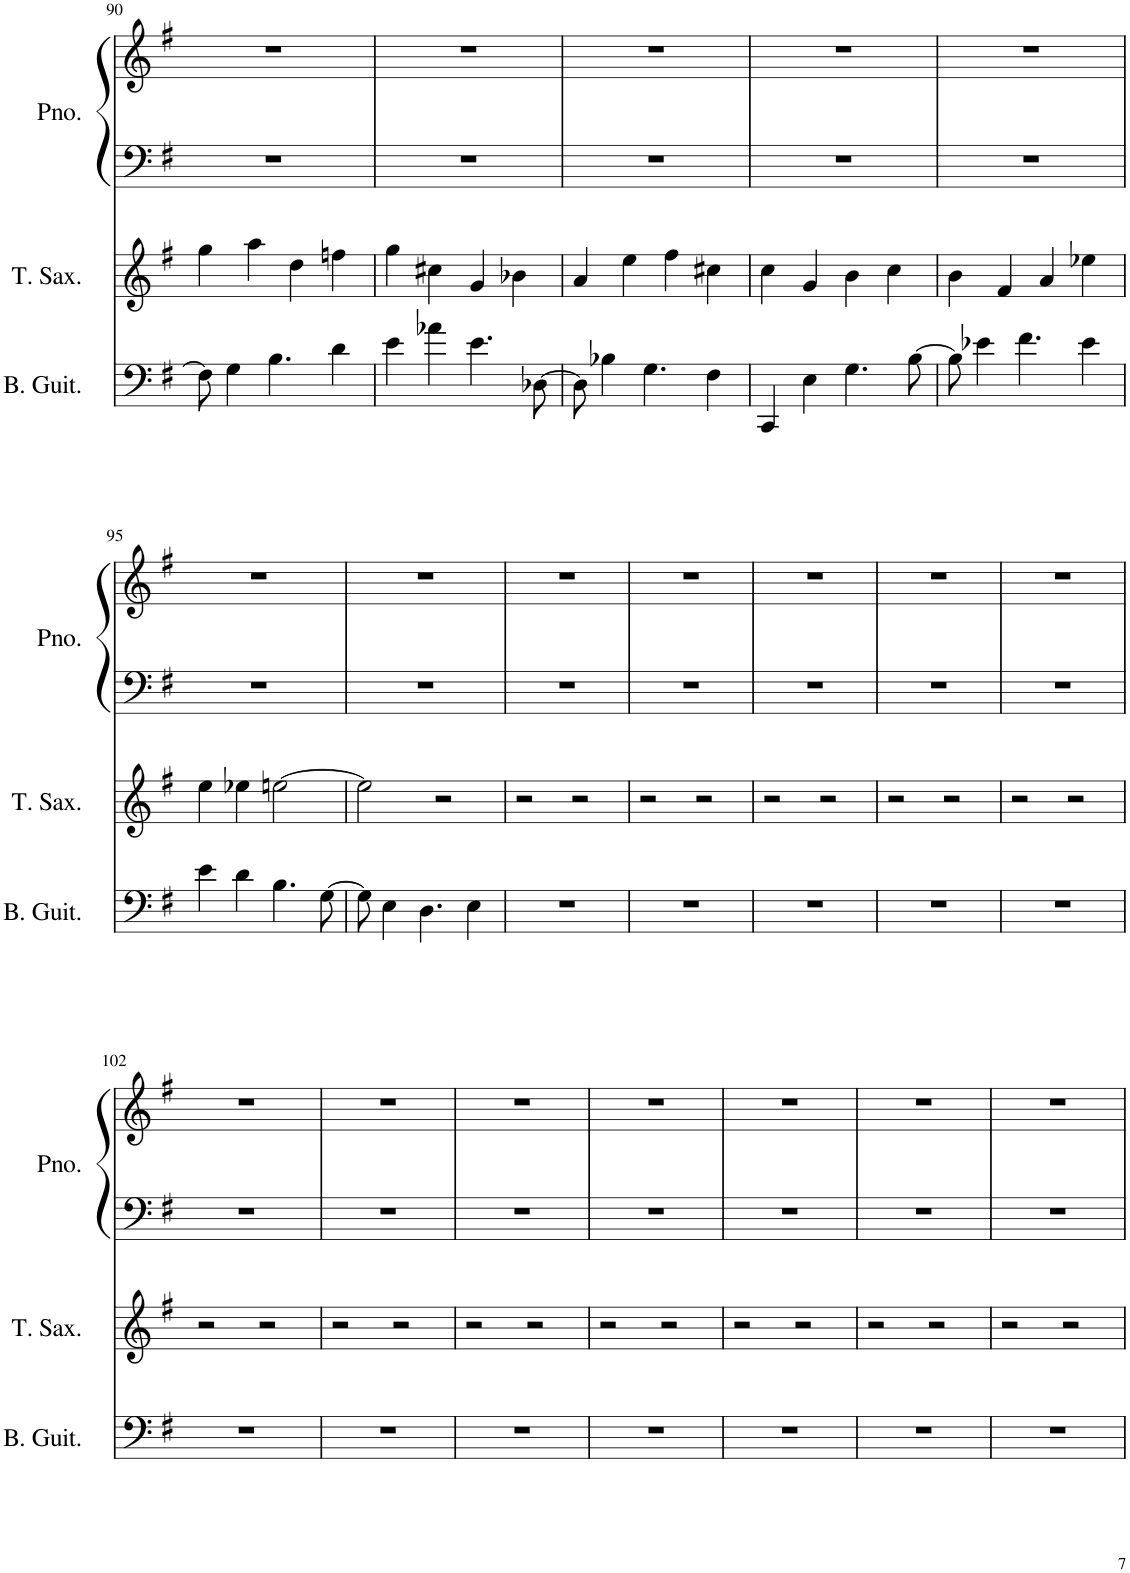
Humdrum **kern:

**kern	**kern	**kern	**kern
*part3	*part2	*part1	*part1
*staff4	*staff3	*staff2	*staff1
*I"Bass Guitar	*I"Tenor Saxophone	*I"Piano	*
*I'B. Guit.	*I'T. Sax.	*I'Pno.	*
!!LO:PB:g=z
*clefF4	*clefG2	*clefF4	*clefG2
*Trd7c12	*Trd8c14	*	*
*k[f#]	*k[f#]	*k[f#]	*k[f#]
*M4/4	*M4/4	*M4/4	*M4/4
=90	=90	=90	=90
8F\]	4gg\	1r	1r
4G\	.	.	.
.	4aa\	.	.
4.B\	.	.	.
.	4dd\	.	.
4d\	4ffn\	.	.
=91	=91	=91	=91
4e\	4gg\	1r	1r
4a-X\	4cc#X\	.	.
4.e\	4g/	.	.
.	4b-X\	.	.
[8D-X\	.	.	.
=92	=92	=92	=92
8D-\]	4a/	1r	1r
4B-X\	.	.	.
.	4ee\	.	.
4.G\	.	.	.
.	4ff#\	.	.
4F#\	4cc#X\	.	.
=93	=93	=93	=93
4CC/	4cc\	1r	1r
4E\	4g/	.	.
4.G\	4b\	.	.
.	4cc\	.	.
[8B\	.	.	.
=94	=94	=94	=94
8B\]	4b\	1r	1r
4e-X\	.	.	.
.	4f#/	.	.
4.f#\	.	.	.
.	4a/	.	.
4e-\	4ee-X\	.	.
!!LO:LB:g=z
=95	=95	=95	=95
4e\	4ee\	1r	1r
4d\	4ee-X\	.	.
4.B\	[2een\	.	.
[8G\	.	.	.
=96	=96	=96	=96
8G\]	2ee\]	1r	1r
4E\	.	.	.
4.D\	.	.	.
.	2r	.	.
4E\	.	.	.
=97	=97	=97	=97
1r	2r	1r	1r
.	2r	.	.
=98	=98	=98	=98
1r	2r	1r	1r
.	2r	.	.
=99	=99	=99	=99
1r	2r	1r	1r
.	2r	.	.
=100	=100	=100	=100
1r	2r	1r	1r
.	2r	.	.
=101	=101	=101	=101
1r	2r	1r	1r
.	2r	.	.
!!LO:LB:g=z
=102	=102	=102	=102
1r	2r	1r	1r
.	2r	.	.
=103	=103	=103	=103
1r	2r	1r	1r
.	2r	.	.
=104	=104	=104	=104
1r	2r	1r	1r
.	2r	.	.
=105	=105	=105	=105
1r	2r	1r	1r
.	2r	.	.
=106	=106	=106	=106
1r	2r	1r	1r
.	2r	.	.
=107	=107	=107	=107
1r	2r	1r	1r
.	2r	.	.
=108	=108	=108	=108
1r	2r	1r	1r
.	2r	.	.
=	=	=	=
*-	*-	*-	*-
